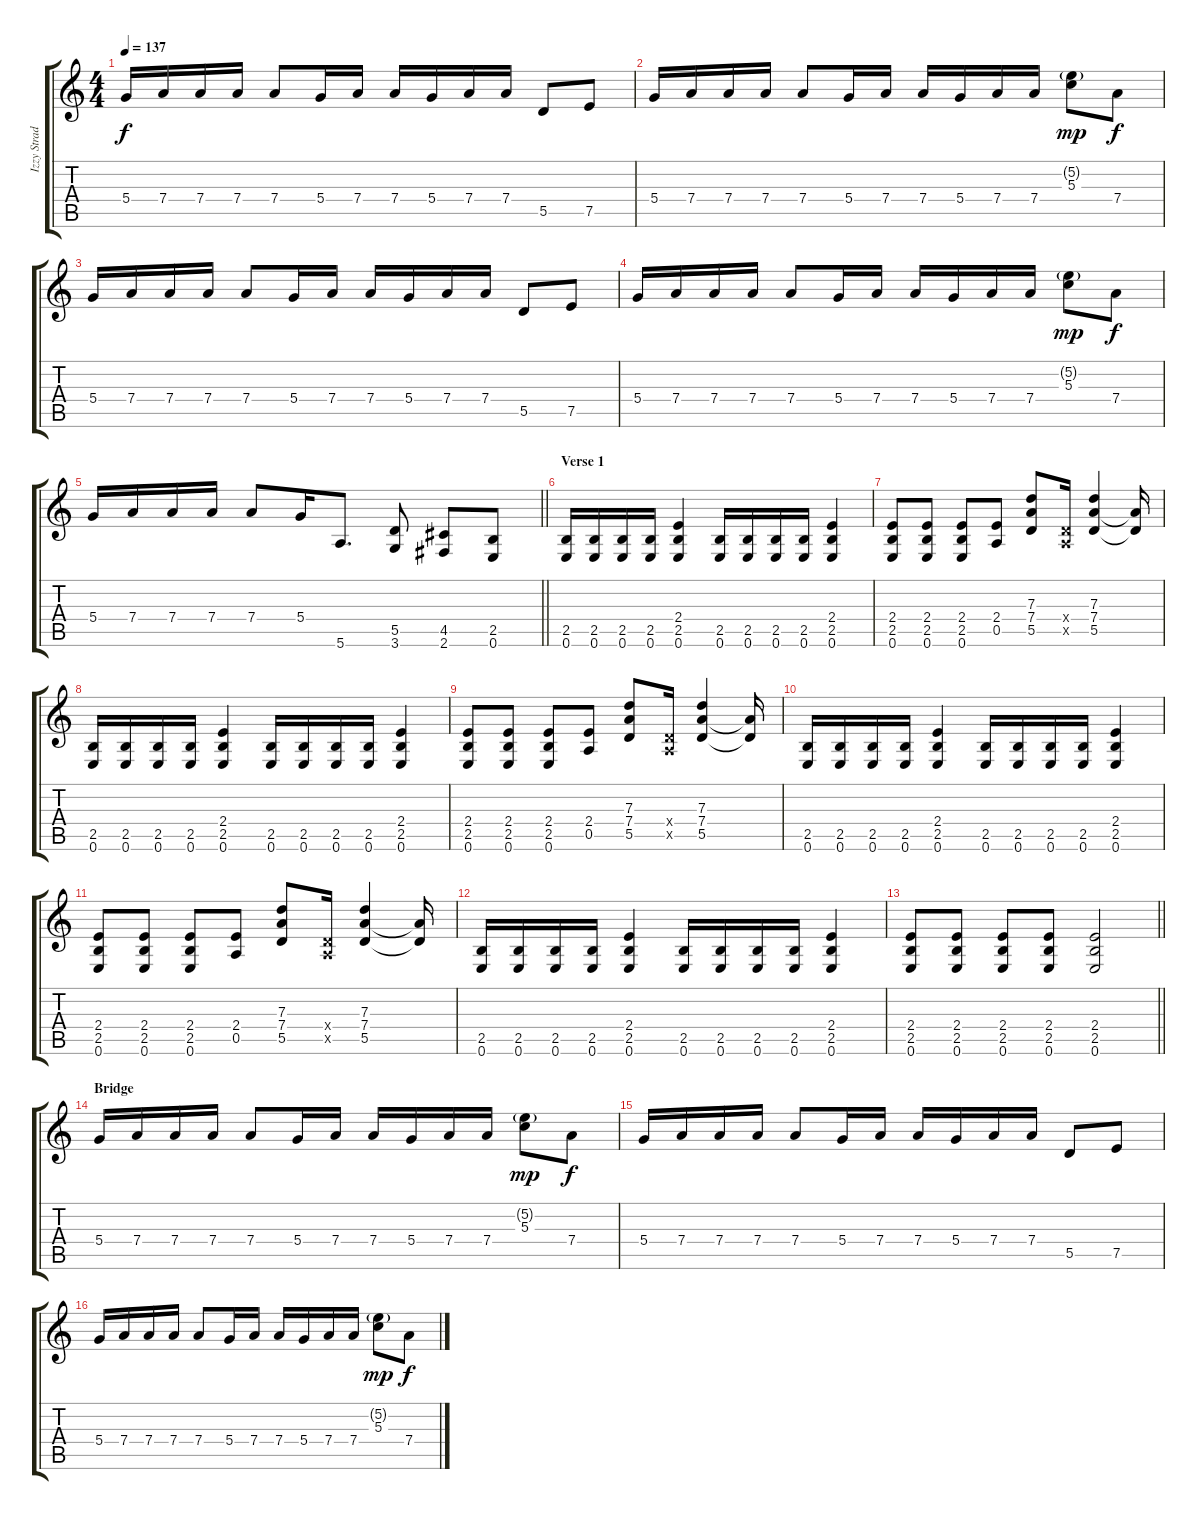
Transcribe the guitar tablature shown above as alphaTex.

\track ("Izzy Stradlin" "Izzy Strad") {instrument overdrivenguitar}
\staff {score tabs}
\tuning (E4 B3 G3 D3 A2 E2) {hide}
\ts (4 4)
\tempo 137
\clef g2
\ks c
5.4.16{dy f} 7.4.16 7.4.16 7.4.16 7.4.8 5.4.16 7.4.16 7.4.16 5.4.16 7.4.16 7.4.16 5.5.8 7.5.8 |
5.4.16 7.4.16 7.4.16 7.4.16 7.4.8 5.4.16 7.4.16 7.4.16 5.4.16 7.4.16 7.4.16 (5.2{g} 5.3).8{dy mp} 7.4.8{dy f} |
5.4.16 7.4.16 7.4.16 7.4.16 7.4.8 5.4.16 7.4.16 7.4.16 5.4.16 7.4.16 7.4.16 5.5.8 7.5.8 |
5.4.16 7.4.16 7.4.16 7.4.16 7.4.8 5.4.16 7.4.16 7.4.16 5.4.16 7.4.16 7.4.16 (5.2{g} 5.3).8{dy mp} 7.4.8{dy f} |
\barLineRight lightlight
5.4.16 7.4.16 7.4.16 7.4.16 7.4.8 5.4.16 5.6.8{d} (5.5 3.6).8 (4.5 2.6).8 (2.5 0.6).8 |
\section ("" "Verse 1")
(2.5 0.6).16 (2.5 0.6).16 (2.5 0.6).16 (2.5 0.6).16 (2.4 2.5 0.6).4 (2.5 0.6).16 (2.5 0.6).16 (2.5 0.6).16 (2.5 0.6).16 (2.4 2.5 0.6).4 |
(2.4 2.5 0.6).8 (2.4 2.5 0.6).8 (2.4 2.5 0.6).8 (2.4 0.5).8 (7.3 7.4 5.5).8 (0.4{x} 0.5{x}).16 (7.3 7.4 5.5).4 (7.4{t} 5.5{t}).16 |
(2.5 0.6).16 (2.5 0.6).16 (2.5 0.6).16 (2.5 0.6).16 (2.4 2.5 0.6).4 (2.5 0.6).16 (2.5 0.6).16 (2.5 0.6).16 (2.5 0.6).16 (2.4 2.5 0.6).4 |
(2.4 2.5 0.6).8 (2.4 2.5 0.6).8 (2.4 2.5 0.6).8 (2.4 0.5).8 (7.3 7.4 5.5).8 (0.4{x} 0.5{x}).16 (7.3 7.4 5.5).4 (7.4{t} 5.5{t}).16 |
(2.5 0.6).16 (2.5 0.6).16 (2.5 0.6).16 (2.5 0.6).16 (2.4 2.5 0.6).4 (2.5 0.6).16 (2.5 0.6).16 (2.5 0.6).16 (2.5 0.6).16 (2.4 2.5 0.6).4 |
(2.4 2.5 0.6).8 (2.4 2.5 0.6).8 (2.4 2.5 0.6).8 (2.4 0.5).8 (7.3 7.4 5.5).8 (0.4{x} 0.5{x}).16 (7.3 7.4 5.5).4 (7.4{t} 5.5{t}).16 |
(2.5 0.6).16 (2.5 0.6).16 (2.5 0.6).16 (2.5 0.6).16 (2.4 2.5 0.6).4 (2.5 0.6).16 (2.5 0.6).16 (2.5 0.6).16 (2.5 0.6).16 (2.4 2.5 0.6).4 |
\barLineRight lightlight
(2.4 2.5 0.6).8 (2.4 2.5 0.6).8 (2.4 2.5 0.6).8 (2.4 2.5 0.6).8 (2.4 2.5 0.6).2 |
\section ("" "Bridge")
5.4.16 7.4.16 7.4.16 7.4.16 7.4.8 5.4.16 7.4.16 7.4.16 5.4.16 7.4.16 7.4.16 (5.2{g} 5.3).8{dy mp} 7.4.8{dy f} |
5.4.16 7.4.16 7.4.16 7.4.16 7.4.8 5.4.16 7.4.16 7.4.16 5.4.16 7.4.16 7.4.16 5.5.8 7.5.8 |
5.4.16 7.4.16 7.4.16 7.4.16 7.4.8 5.4.16 7.4.16 7.4.16 5.4.16 7.4.16 7.4.16 (5.2{g} 5.3).8{dy mp} 7.4.8{dy f}
